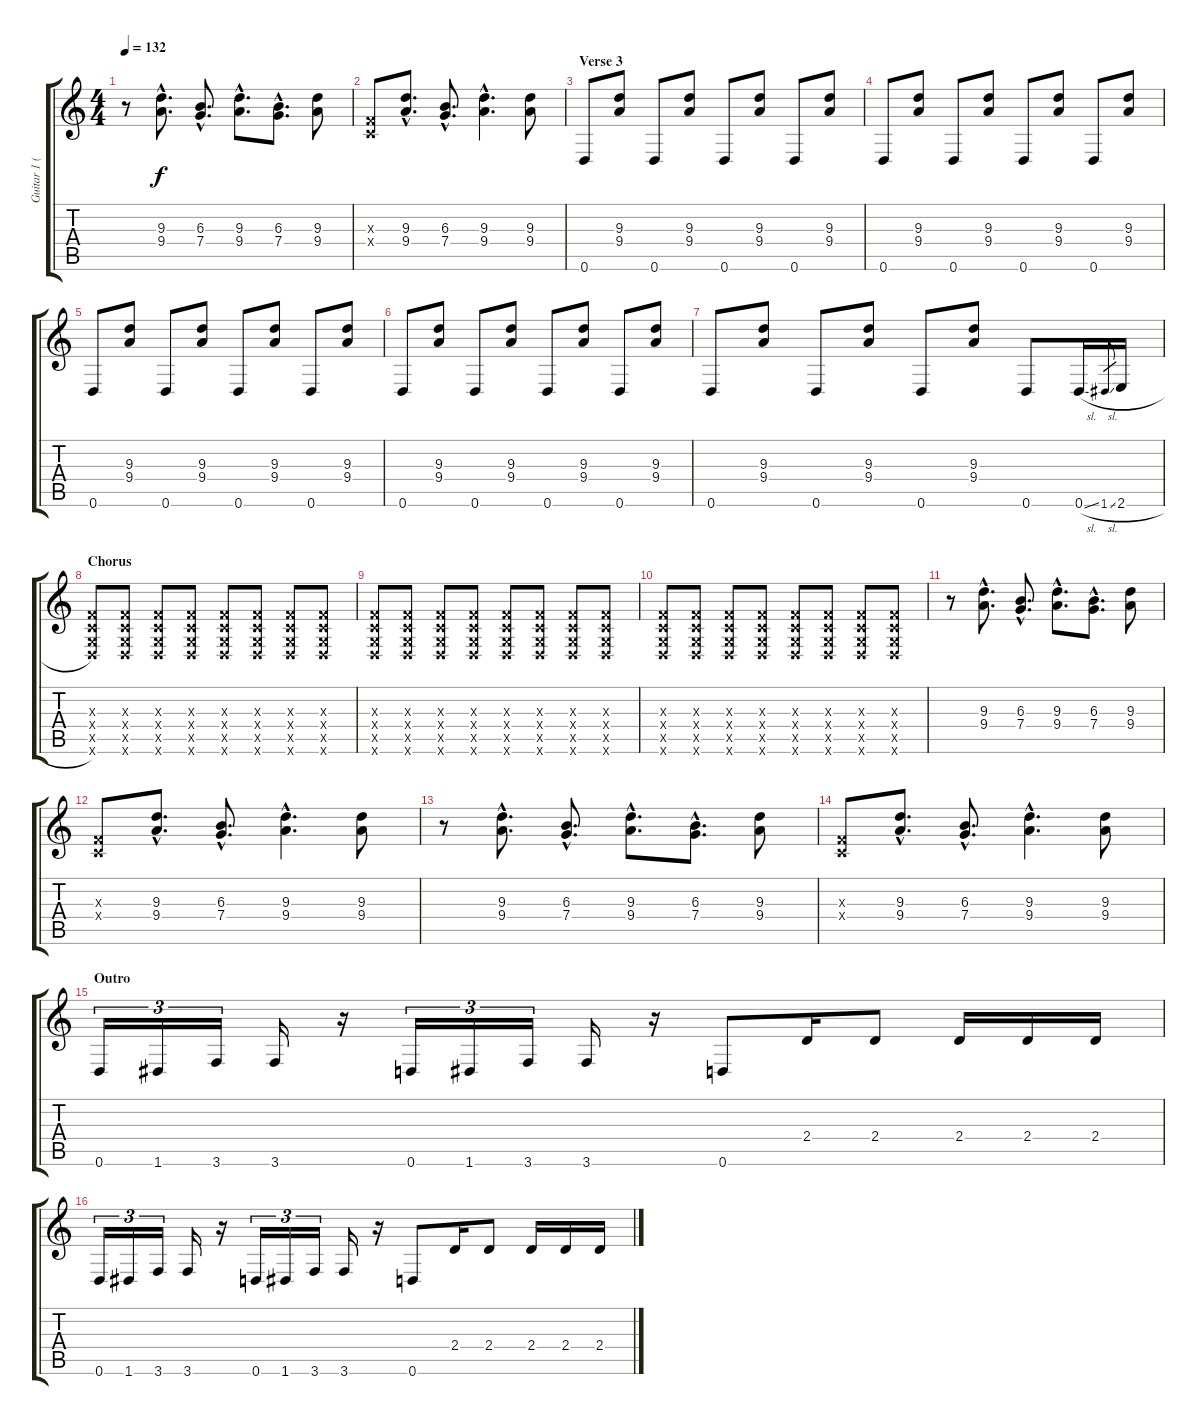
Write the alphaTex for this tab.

\track ("Guitar 1 (Part 1 and 3)" "Guitar 1 (") {instrument distortionguitar}
\staff {score tabs}
\tuning (D4 A3 F3 C3 G2 D2) {hide}
\ts (4 4)
\tempo 132
\clef g2
\ks c
r.8{dy f} (9.3{hac} 9.4{hac}).8{d} (6.3{hac} 7.4{hac}).8{d} (9.3{hac} 9.4{hac}).8{d} (6.3{hac} 7.4{hac}).8{d} (9.3 9.4).8 |
(0.3{x} 0.4{x}).8 (9.3{hac} 9.4{hac}).8{d} (6.3{hac} 7.4{hac}).8{d} (9.3{hac} 9.4{hac}).4{d} (9.3 9.4).8 |
\section ("" "Verse 3")
0.6.8{volume 10} (9.3 9.4).8 0.6.8 (9.3 9.4).8 0.6.8 (9.3 9.4).8 0.6.8 (9.3 9.4).8 |
0.6.8{volume 10} (9.3 9.4).8 0.6.8 (9.3 9.4).8 0.6.8 (9.3 9.4).8 0.6.8 (9.3 9.4).8 |
0.6.8{volume 10} (9.3 9.4).8 0.6.8 (9.3 9.4).8 0.6.8 (9.3 9.4).8 0.6.8 (9.3 9.4).8 |
0.6.8{volume 10} (9.3 9.4).8 0.6.8 (9.3 9.4).8 0.6.8 (9.3 9.4).8 0.6.8 (9.3 9.4).8 |
0.6.8{volume 10} (9.3 9.4).8 0.6.8 (9.3 9.4).8 0.6.8 (9.3 9.4).8 0.6.8 0.6{sl}.16{volume 16} 1.6{sl}.8{gr} 2.6{h}.16 |
\section ("" "Chorus")
(0.3{x} 0.4{x} 0.5{x} 0.6{x}).8 (0.3{x} 0.4{x} 0.5{x} 0.6{x}).8 (0.3{x} 0.4{x} 0.5{x} 0.6{x}).8 (0.3{x} 0.4{x} 0.5{x} 0.6{x}).8 (0.3{x} 0.4{x} 0.5{x} 0.6{x}).8 (0.3{x} 0.4{x} 0.5{x} 0.6{x}).8 (0.3{x} 0.4{x} 0.5{x} 0.6{x}).8 (0.3{x} 0.4{x} 0.5{x} 0.6{x}).8 |
(0.3{x} 0.4{x} 0.5{x} 0.6{x}).8 (0.3{x} 0.4{x} 0.5{x} 0.6{x}).8 (0.3{x} 0.4{x} 0.5{x} 0.6{x}).8 (0.3{x} 0.4{x} 0.5{x} 0.6{x}).8 (0.3{x} 0.4{x} 0.5{x} 0.6{x}).8 (0.3{x} 0.4{x} 0.5{x} 0.6{x}).8 (0.3{x} 0.4{x} 0.5{x} 0.6{x}).8 (0.3{x} 0.4{x} 0.5{x} 0.6{x}).8 |
(0.3{x} 0.4{x} 0.5{x} 0.6{x}).8 (0.3{x} 0.4{x} 0.5{x} 0.6{x}).8 (0.3{x} 0.4{x} 0.5{x} 0.6{x}).8 (0.3{x} 0.4{x} 0.5{x} 0.6{x}).8 (0.3{x} 0.4{x} 0.5{x} 0.6{x}).8 (0.3{x} 0.4{x} 0.5{x} 0.6{x}).8 (0.3{x} 0.4{x} 0.5{x} 0.6{x}).8 (0.3{x} 0.4{x} 0.5{x} 0.6{x}).8 |
r.8 (9.3{hac} 9.4{hac}).8{d} (6.3{hac} 7.4{hac}).8{d} (9.3{hac} 9.4{hac}).8{d} (6.3{hac} 7.4{hac}).8{d} (9.3 9.4).8 |
(0.3{x} 0.4{x}).8 (9.3{hac} 9.4{hac}).8{d} (6.3{hac} 7.4{hac}).8{d} (9.3{hac} 9.4{hac}).4{d} (9.3 9.4).8 |
r.8 (9.3{hac} 9.4{hac}).8{d} (6.3{hac} 7.4{hac}).8{d} (9.3{hac} 9.4{hac}).8{d} (6.3{hac} 7.4{hac}).8{d} (9.3 9.4).8 |
(0.3{x} 0.4{x}).8 (9.3{hac} 9.4{hac}).8{d} (6.3{hac} 7.4{hac}).8{d} (9.3{hac} 9.4{hac}).4{d} (9.3 9.4).8 |
\section ("" "Outro")
0.6.16{tu (3 2)} 1.6.16{tu (3 2)} 3.6.16{tu (3 2)} 3.6.16 r.16 0.6.16{tu (3 2)} 1.6.16{tu (3 2)} 3.6.16{tu (3 2)} 3.6.16 r.16 0.6.8 2.4.16 2.4.8 2.4.16 2.4.16 2.4.16 |
0.6.16{tu (3 2)} 1.6.16{tu (3 2)} 3.6.16{tu (3 2)} 3.6.16 r.16 0.6.16{tu (3 2)} 1.6.16{tu (3 2)} 3.6.16{tu (3 2)} 3.6.16 r.16 0.6.8 2.4.16 2.4.8 2.4.16 2.4.16 2.4.16
